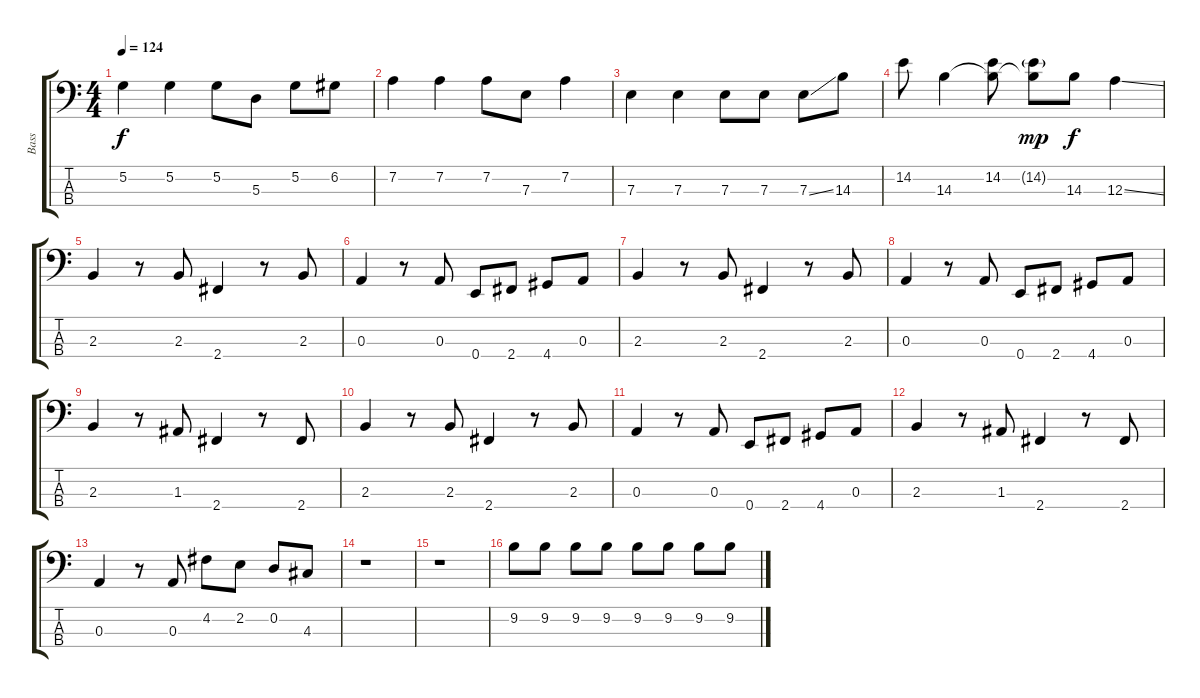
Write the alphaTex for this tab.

\track ("Bass" "Bass") {instrument electricbasspick}
\staff {score tabs}
\tuning (G2 D2 A1 E1) {hide}
\ts (4 4)
\tempo 124
\clef f4
\ks c
5.2.4{dy f} 5.2.4 5.2.8 5.3.8 5.2.8 6.2.8 |
7.2.4 7.2.4 7.2.8 7.3.8 7.2.4 |
7.3.4 7.3.4 7.3.8 7.3.8 7.3{ss}.8 14.3.8 |
14.2.8 14.3.4 (14.2 14.3{t}).8 (14.2{g} 14.3{t}).8{dy mp} 14.3.8{dy f} 12.3{ss}.4 |
2.3.4 r.8 2.3.8 2.4.4 r.8 2.3.8 |
0.3.4 r.8 0.3.8 0.4.8 2.4.8 4.4.8 0.3.8 |
2.3.4 r.8 2.3.8 2.4.4 r.8 2.3.8 |
0.3.4 r.8 0.3.8 0.4.8 2.4.8 4.4.8 0.3.8 |
2.3.4 r.8 1.3.8 2.4.4 r.8 2.4.8 |
2.3.4 r.8 2.3.8 2.4.4 r.8 2.3.8 |
0.3.4 r.8 0.3.8 0.4.8 2.4.8 4.4.8 0.3.8 |
2.3.4 r.8 1.3.8 2.4.4 r.8 2.4.8 |
0.3.4 r.8 0.3.8 4.2.8 2.2.8 0.2.8 4.3.8 |
r.1 |
r.1 |
9.2.8 9.2.8 9.2.8 9.2.8 9.2.8 9.2.8 9.2.8 9.2.8
